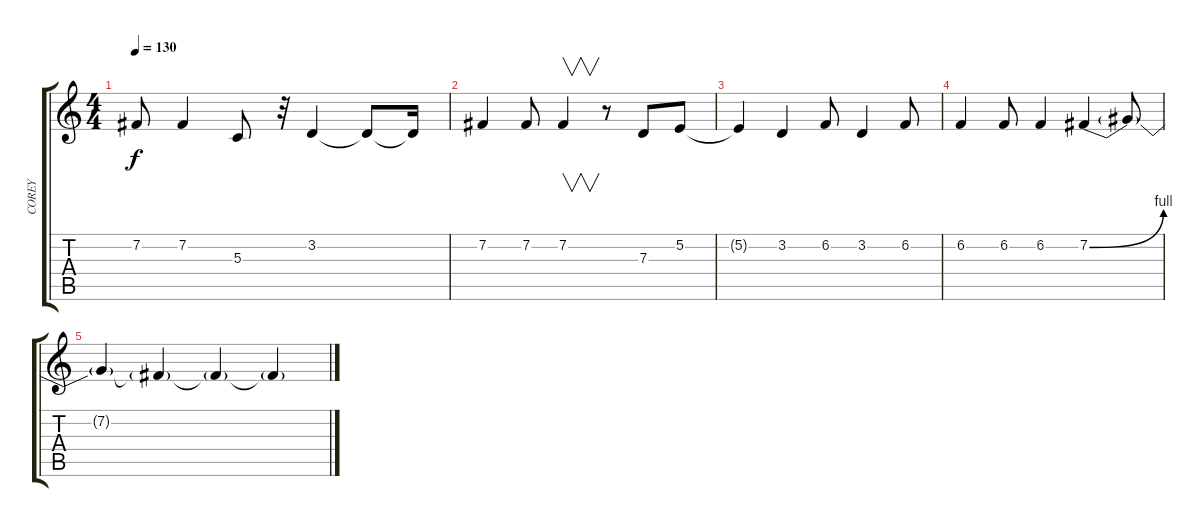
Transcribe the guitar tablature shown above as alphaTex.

\track ("COREY" "COREY") {instrument lead2sawtooth}
\staff {score tabs}
\tuning (E4 B3 G3 D3 A2 E2) {hide}
\ts (4 4)
\tempo 130
\clef g2
\ks c
7.2.8{dy f} 7.2.4 5.3.8 r.32 3.2.4 3.2{t}.8 3.2{t}.16 |
7.2.4 7.2.8 7.2.4{v} r.8 7.3.8 5.2.8 |
5.2{t}.4 3.2.4 6.2.8 3.2.4 6.2.8 |
6.2.4 6.2.8 6.2.4 7.2{be (bend 0 0 60 4)}.4 7.2{t}.8 |
7.2{t}.4 7.2{t}.4 7.2{t}.4 7.2{t}.4
